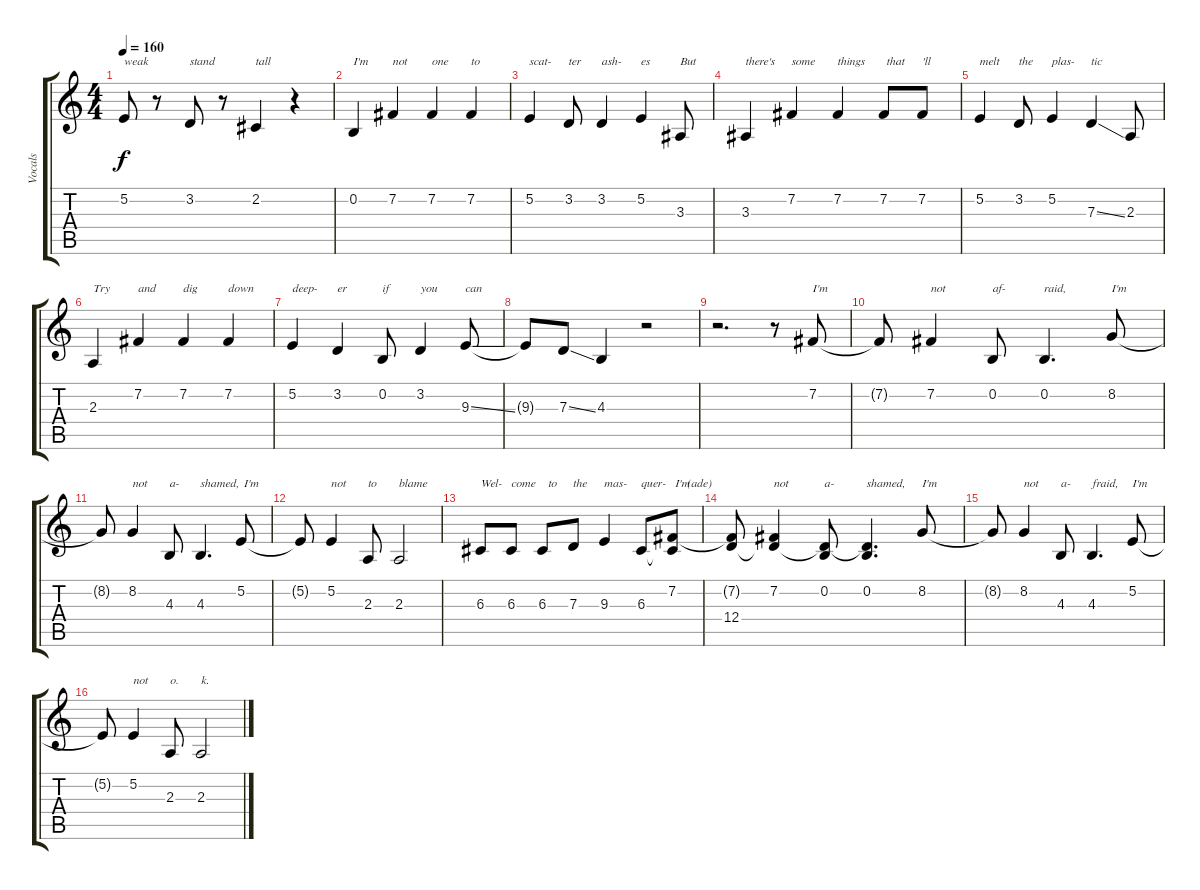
\track ("Vocals" "Vocals") {instrument synthvoice}
\staff {score tabs}
\tuning (E4 B3 G3 D3 A2 E2) {hide}
\ts (4 4)
\tempo 160
\clef g2
\ks c
5.2.8{txt "weak" dy f} r.8 3.2.8{txt "stand"} r.8 2.2.4{txt "tall"} r.4 |
0.2.4{txt "I'm"} 7.2.4{txt "not"} 7.2.4{txt "one"} 7.2.4{txt "to"} |
5.2.4{txt "scat-"} 3.2.8{txt "ter"} 3.2.4{txt "ash-"} 5.2.4{txt "es"} 3.3.8{txt "But"} |
3.3.4{txt "there's"} 7.2.4{txt "some"} 7.2.4{txt "things"} 7.2.8{txt " that"} 7.2.8{txt "'ll"} |
5.2.4{txt "melt"} 3.2.8{txt "the"} 5.2.4{txt "plas-"} 7.3{ss}.4{txt "tic"} 2.3.8 |
2.3.4{txt "Try"} 7.2.4{txt "and"} 7.2.4{txt "dig"} 7.2.4{txt "down"} |
5.2.4{txt "deep-"} 3.2.4{txt "er"} 0.2.8{txt "if"} 3.2.4{txt "you"} 9.3{ss}.8{txt "can"} |
9.3{t}.8 7.3{ss}.8 4.3.4 r.2 |
r.2{d} r.8 7.2.8{txt "I'm"} |
7.2{t}.8 7.2.4{txt "not"} 0.2.8{txt "af-"} 0.2.4{d txt "raid,"} 8.2.8{txt "I'm"} |
8.2{t}.8 8.2.4{txt "not"} 4.3.8{txt "a-"} 4.3.4{d txt "shamed,"} 5.2.8{txt " I'm"} |
5.2{t}.8 5.2.4{txt "not"} 2.3.8{txt "to"} 2.3.2{txt "blame"} |
6.3.8{txt "Wel-"} 6.3.8{txt "come"} 6.3.8{txt "  to"} 7.3.8{txt "the"} 9.3.4{txt "mas-"} 6.3.8{txt "quer-       (ade)"} (7.2 6.3{t}).8{txt " I'm"} |
(7.2{t} 12.4).8 (7.2 12.4{t}).4{txt "not"} (0.2 12.4{t}).8{txt "a-"} (0.2 12.4{t}).4{d txt "shamed,"} 8.2.8{txt "I'm"} |
8.2{t}.8 8.2.4{txt "not"} 4.3.8{txt "a-"} 4.3.4{d txt "fraid,"} 5.2.8{txt "I'm"} |
5.2{t}.8 5.2.4{txt "not"} 2.3.8{txt "o."} 2.3.2{txt "k."}
